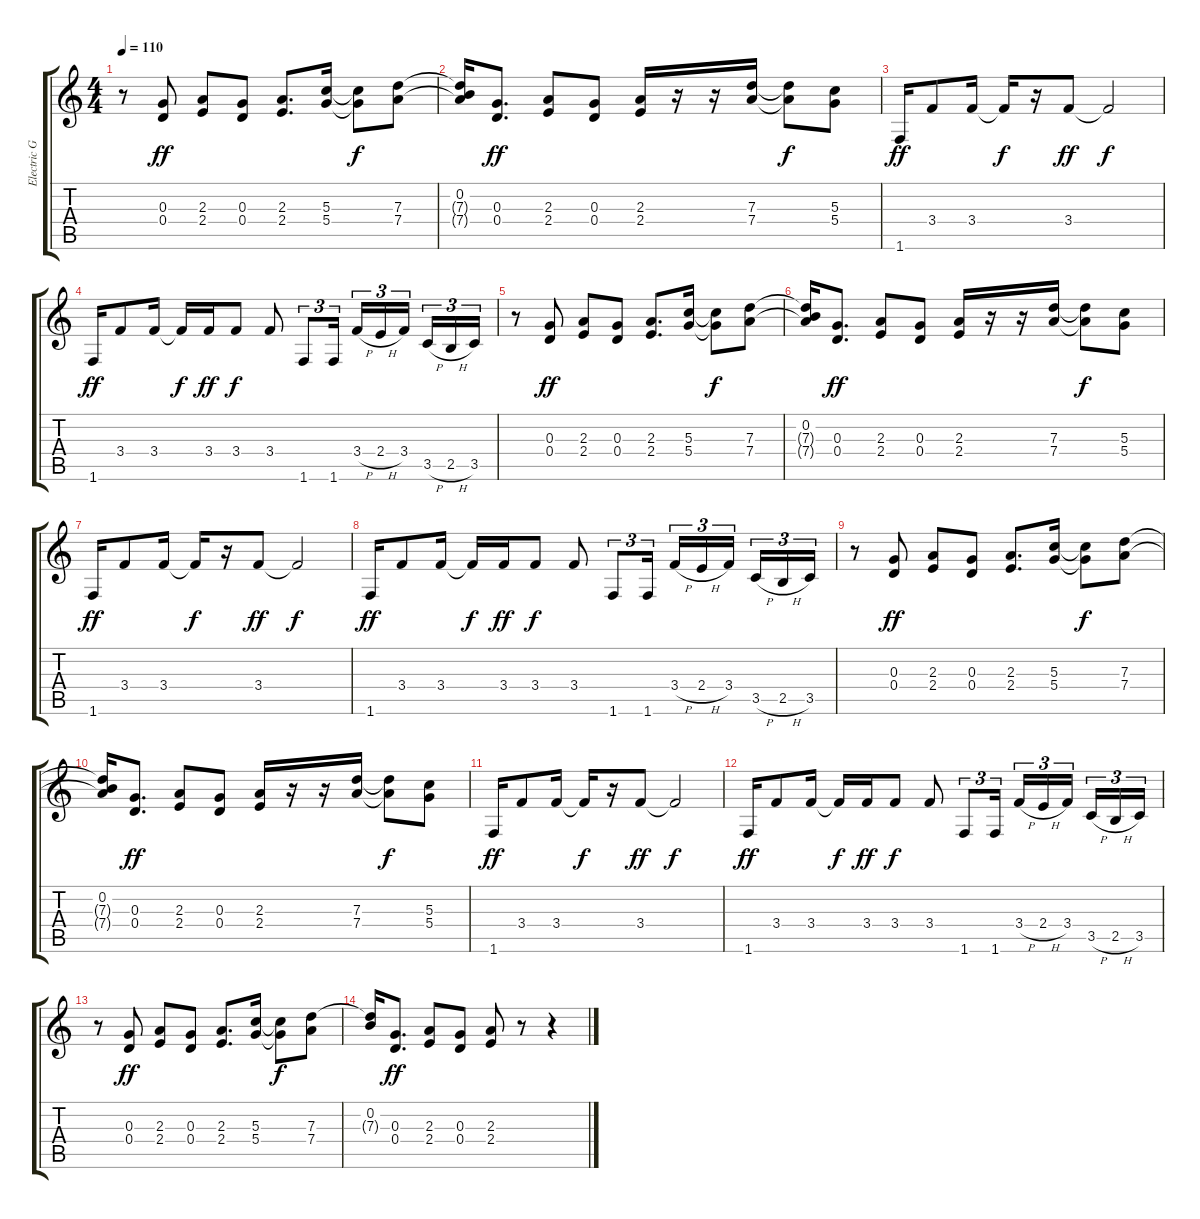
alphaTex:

\track ("Electric Guitar III" "Electric G") {instrument distortionguitar}
\staff {score tabs}
\tuning (E4 B3 G3 D3 A2 E2) {hide}
\ts (4 4)
\tempo 110
\clef g2
\ks c
r.8{dy f} (0.3 0.4).8{dy ff} (2.3 2.4).8 (0.3 0.4).8 (2.3 2.4).8{d} (5.3 5.4).16 (5.3{t} 5.4{t}).8{dy f} (7.3 7.4).8 |
(0.2 7.3{t} 7.4{t}).16 (0.3 0.4).8{d dy ff} (2.3 2.4).8 (0.3 0.4).8 (2.3 2.4).16 r.16 r.16 (7.3 7.4).16 (7.3{t} 7.4{t}).8{dy f} (5.3 5.4).8 |
1.6.16{dy ff} 3.4.8 3.4.16 3.4{t}.16{dy f} r.16 3.4.8{dy ff} 3.4{t}.2{dy f} |
1.6.16{dy ff} 3.4.8 3.4.16 3.4{t}.16{dy f} 3.4.16{dy ff} 3.4.8{dy f} 3.4.8 1.6.8{tu (3 2)} 1.6.16{tu (3 2)} 3.4{h}.16{tu (3 2)} 2.4{h}.16{tu (3 2)} 3.4.16{tu (3 2) beam splitsecondary} 3.5{h}.16{tu (3 2)} 2.5{h}.16{tu (3 2)} 3.5.16{tu (3 2)} |
r.8 (0.3 0.4).8{dy ff} (2.3 2.4).8 (0.3 0.4).8 (2.3 2.4).8{d} (5.3 5.4).16 (5.3{t} 5.4{t}).8{dy f} (7.3 7.4).8 |
(0.2 7.3{t} 7.4{t}).16 (0.3 0.4).8{d dy ff} (2.3 2.4).8 (0.3 0.4).8 (2.3 2.4).16 r.16 r.16 (7.3 7.4).16 (7.3{t} 7.4{t}).8{dy f} (5.3 5.4).8 |
1.6.16{dy ff} 3.4.8 3.4.16 3.4{t}.16{dy f} r.16 3.4.8{dy ff} 3.4{t}.2{dy f} |
1.6.16{dy ff} 3.4.8 3.4.16 3.4{t}.16{dy f} 3.4.16{dy ff} 3.4.8{dy f} 3.4.8 1.6.8{tu (3 2)} 1.6.16{tu (3 2)} 3.4{h}.16{tu (3 2)} 2.4{h}.16{tu (3 2)} 3.4.16{tu (3 2) beam splitsecondary} 3.5{h}.16{tu (3 2)} 2.5{h}.16{tu (3 2)} 3.5.16{tu (3 2)} |
r.8 (0.3 0.4).8{dy ff} (2.3 2.4).8 (0.3 0.4).8 (2.3 2.4).8{d} (5.3 5.4).16 (5.3{t} 5.4{t}).8{dy f} (7.3 7.4).8 |
(0.2 7.3{t} 7.4{t}).16 (0.3 0.4).8{d dy ff} (2.3 2.4).8 (0.3 0.4).8 (2.3 2.4).16 r.16 r.16 (7.3 7.4).16 (7.3{t} 7.4{t}).8{dy f} (5.3 5.4).8 |
1.6.16{dy ff} 3.4.8 3.4.16 3.4{t}.16{dy f} r.16 3.4.8{dy ff} 3.4{t}.2{dy f} |
1.6.16{dy ff} 3.4.8 3.4.16 3.4{t}.16{dy f} 3.4.16{dy ff} 3.4.8{dy f} 3.4.8 1.6.8{tu (3 2)} 1.6.16{tu (3 2)} 3.4{h}.16{tu (3 2)} 2.4{h}.16{tu (3 2)} 3.4.16{tu (3 2) beam splitsecondary} 3.5{h}.16{tu (3 2)} 2.5{h}.16{tu (3 2)} 3.5.16{tu (3 2)} |
r.8 (0.3 0.4).8{dy ff} (2.3 2.4).8 (0.3 0.4).8 (2.3 2.4).8{d} (5.3 5.4).16 (5.3{t} 5.4{t}).8{dy f} (7.3 7.4).8 |
(0.2 7.3{t}).16 (0.3 0.4).8{d dy ff} (2.3 2.4).8 (0.3 0.4).8 (2.3 2.4).8 r.8 r.4
